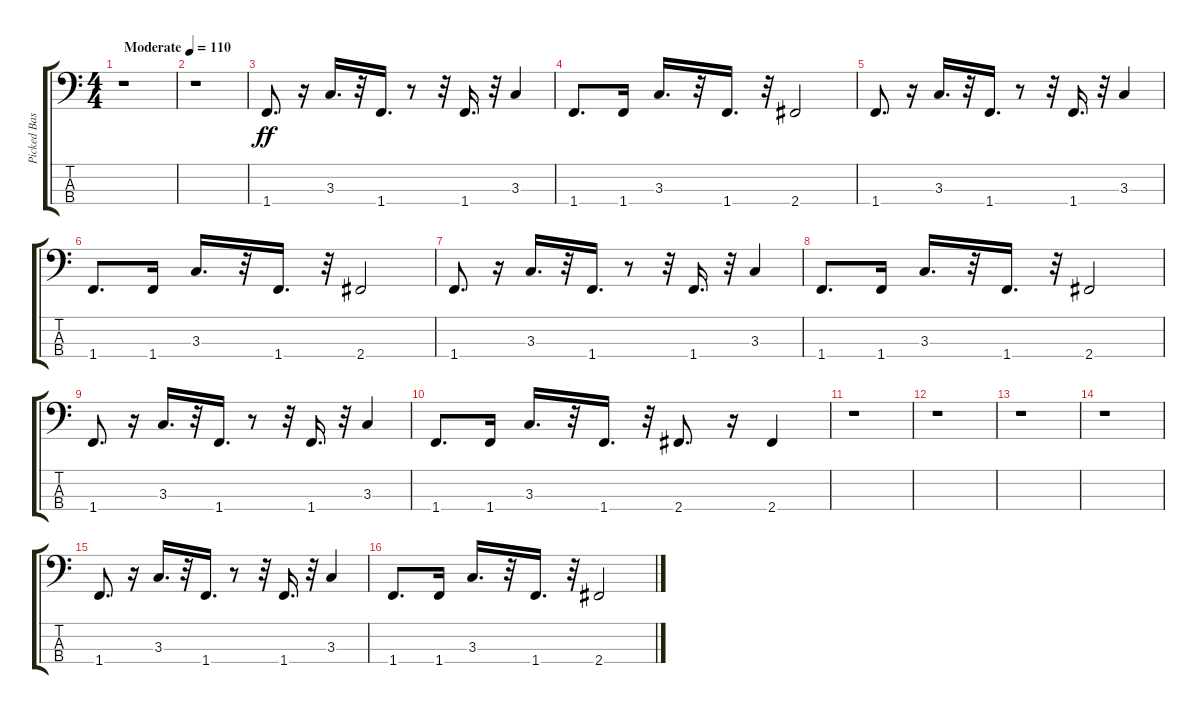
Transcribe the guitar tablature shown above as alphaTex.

\track ("Picked Bass" "Picked Bas") {instrument electricbasspick}
\staff {score tabs}
\tuning (G2 D2 A1 E1) {hide}
\ts (4 4)
\tempo (110 "Moderate")
\clef f4
\ks c
r.1{dy ff instrument electricbasspick} |
r.1 |
1.4.8{d} r.16 3.3.16{d} r.32 1.4.16{d} r.8 r.32 1.4.16{d} r.32 3.3.4 |
1.4.8{d} 1.4.16 3.3.16{d} r.32 1.4.16{d} r.32 2.4.2 |
1.4.8{d} r.16 3.3.16{d} r.32 1.4.16{d} r.8 r.32 1.4.16{d} r.32 3.3.4 |
1.4.8{d} 1.4.16 3.3.16{d} r.32 1.4.16{d} r.32 2.4.2 |
1.4.8{d} r.16 3.3.16{d} r.32 1.4.16{d} r.8 r.32 1.4.16{d} r.32 3.3.4 |
1.4.8{d} 1.4.16 3.3.16{d} r.32 1.4.16{d} r.32 2.4.2 |
1.4.8{d} r.16 3.3.16{d} r.32 1.4.16{d} r.8 r.32 1.4.16{d} r.32 3.3.4 |
1.4.8{d} 1.4.16 3.3.16{d} r.32 1.4.16{d} r.32 2.4.8{d} r.16 2.4.4 |
r.1 |
r.1 |
r.1 |
r.1 |
1.4.8{d} r.16 3.3.16{d} r.32 1.4.16{d} r.8 r.32 1.4.16{d} r.32 3.3.4 |
1.4.8{d} 1.4.16 3.3.16{d} r.32 1.4.16{d} r.32 2.4.2
